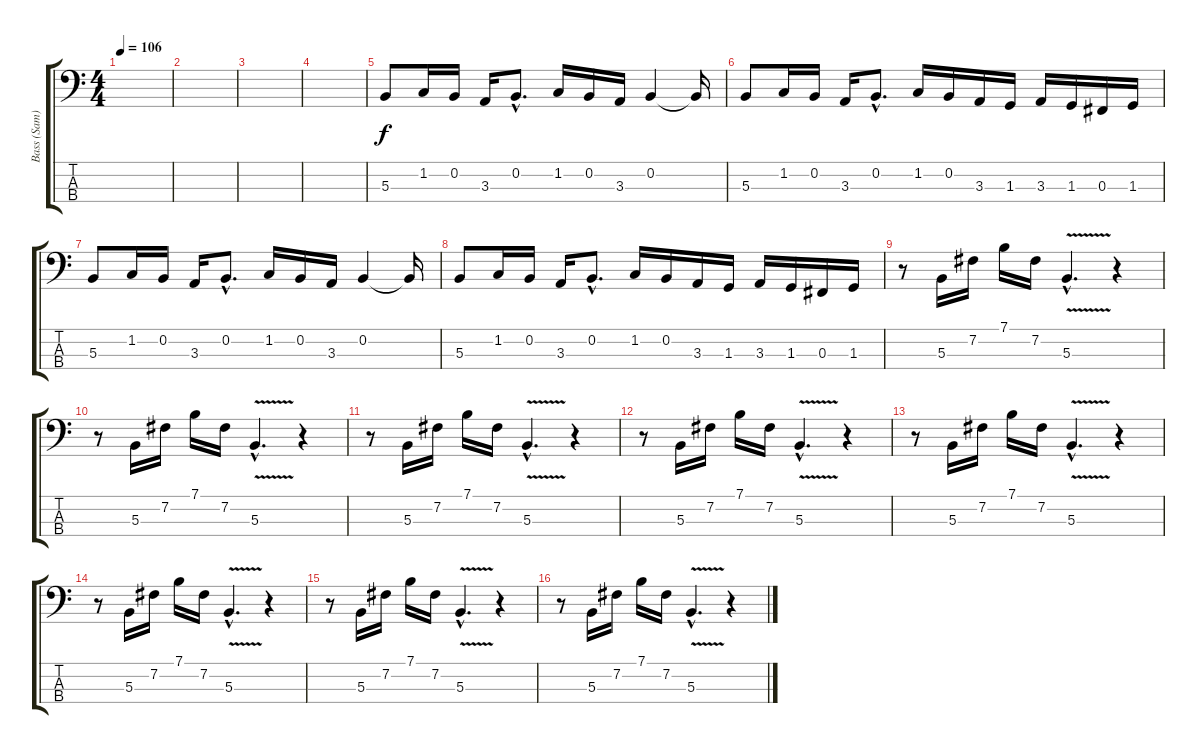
\track ("Bass (Sam)" "Bass (Sam)") {instrument electricbassfinger}
\staff {score tabs}
\tuning (E2 B1 Gb1 Db1) {hide}
\ts (4 4)
\tempo 106
\clef f4
\ks c
|
|
|
|
5.3.8 1.2.16 0.2.16 3.3.16 0.2{hac}.8{d} 1.2.16 0.2.16 3.3.16 0.2.4 0.2{t}.16 |
5.3.8 1.2.16 0.2.16 3.3.16 0.2{hac}.8{d} 1.2.16 0.2.16 3.3.16 1.3.16 3.3.16 1.3.16 0.3.16 1.3.16 |
5.3.8 1.2.16 0.2.16 3.3.16 0.2{hac}.8{d} 1.2.16 0.2.16 3.3.16 0.2.4 0.2{t}.16 |
5.3.8 1.2.16 0.2.16 3.3.16 0.2{hac}.8{d} 1.2.16 0.2.16 3.3.16 1.3.16 3.3.16 1.3.16 0.3.16 1.3.16 |
r.8 5.3.16 7.2.16 7.1.16 7.2.16 5.3{v hac}.4{d} r.4 |
r.8 5.3.16 7.2.16 7.1.16 7.2.16 5.3{v hac}.4{d} r.4 |
r.8 5.3.16 7.2.16 7.1.16 7.2.16 5.3{v hac}.4{d} r.4 |
r.8 5.3.16 7.2.16 7.1.16 7.2.16 5.3{v hac}.4{d} r.4 |
r.8 5.3.16 7.2.16 7.1.16 7.2.16 5.3{v hac}.4{d} r.4 |
r.8 5.3.16 7.2.16 7.1.16 7.2.16 5.3{v hac}.4{d} r.4 |
r.8 5.3.16 7.2.16 7.1.16 7.2.16 5.3{v hac}.4{d} r.4 |
r.8 5.3.16 7.2.16 7.1.16 7.2.16 5.3{v hac}.4{d} r.4
